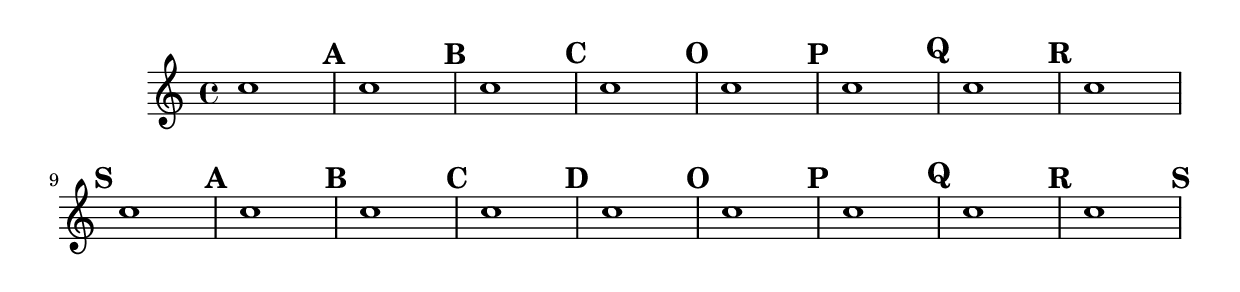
%% Do not edit this file; it is auto-generated from LSR http://lsr.dsi.unimi.it
%% This file is in the public domain.
\version "2.13.0"

\header {
  lsrtags = "rhythms"

  texidoc = "
This snippet demonstrates how to obtain automatic ordered rehearsal
marks, but from the letter or number desired.

"
  doctitle = "Forcing rehearsal marks to start from a given letter or number"
} % begin verbatim

\relative c''{
  c1 \mark \default
  c1 \mark \default
  c1 \mark \default
  c1 \mark #14
  c1 \mark \default
  c1 \mark \default
  c1 \mark \default
  c1 \mark \default
  \break
  \set Score.markFormatter = #format-mark-numbers
  c1 \mark #1
  c1 \mark \default
  c1 \mark \default
  c1 \mark \default
  c1 \mark #14
  c1 \mark \default
  c1 \mark \default
  c1 \mark \default
  c1 \mark \default
}
